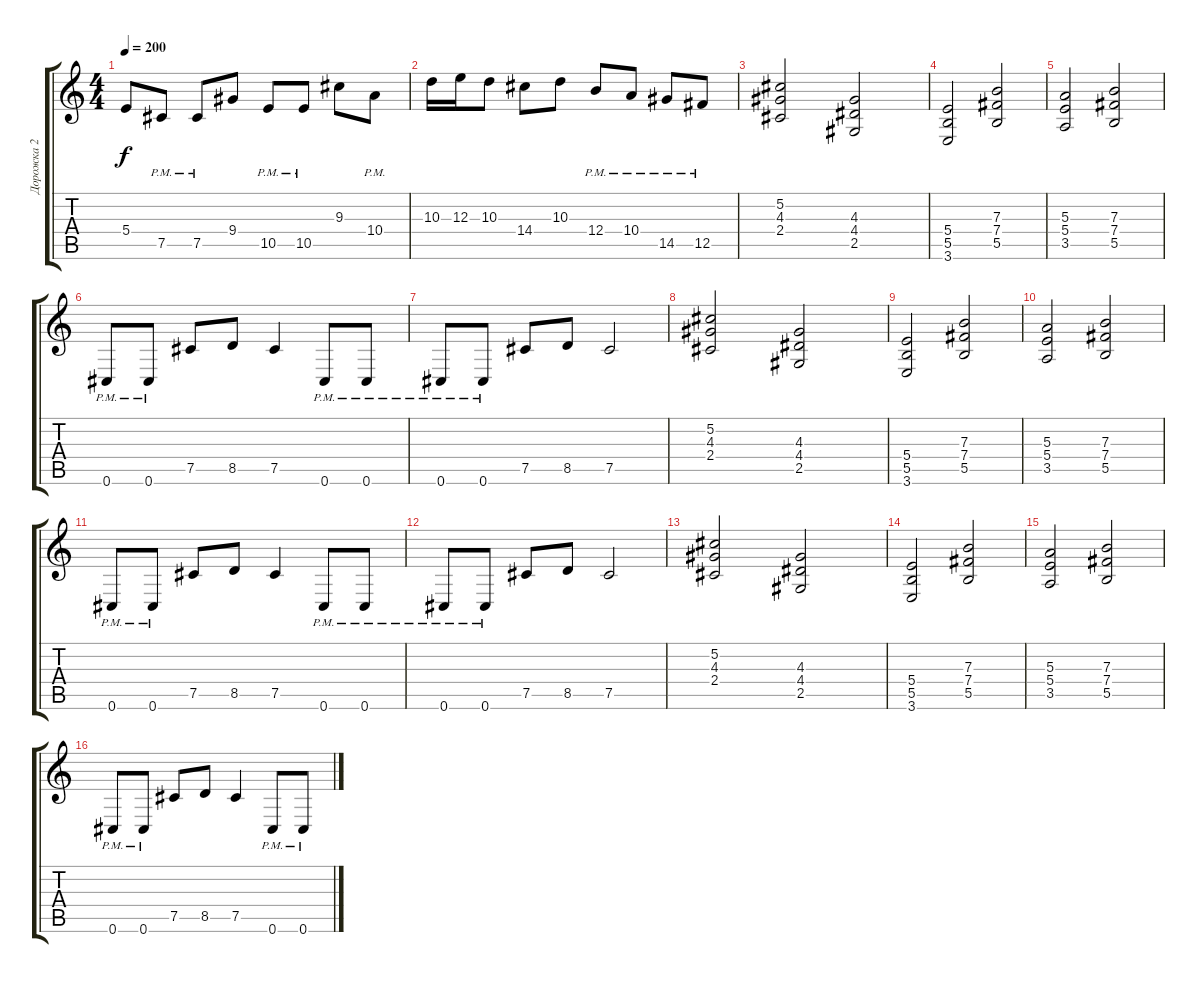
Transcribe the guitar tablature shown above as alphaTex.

\track ("Дорожка 2" "Дорожка 2") {instrument overdrivenguitar}
\staff {score tabs}
\tuning (Db4 Ab3 E3 B2 Gb2 Db2) {hide}
\ts (4 4)
\tempo 200
\clef g2
\ks c
5.4.8{dy f} 7.5{pm}.8 7.5{pm}.8 9.4.8 10.5{pm}.8 10.5{pm}.8 9.3.8 10.4{pm}.8 |
10.3.16 12.3.16 10.3.8 14.4.8 10.3.8 12.4{pm}.8 10.4{pm}.8 14.5{pm}.8 12.5{pm}.8 |
(5.2 4.3 2.4).2 (4.3 4.4 2.5).2 |
(5.4 5.5 3.6).2 (7.3 7.4 5.5).2 |
(5.3 5.4 3.5).2 (7.3 7.4 5.5).2 |
0.6{pm}.8 0.6{pm}.8 7.5.8 8.5.8 7.5.4 0.6{pm}.8 0.6{pm}.8 |
0.6{pm}.8 0.6{pm}.8 7.5.8 8.5.8 7.5.2 |
(5.2 4.3 2.4).2 (4.3 4.4 2.5).2 |
(5.4 5.5 3.6).2 (7.3 7.4 5.5).2 |
(5.3 5.4 3.5).2 (7.3 7.4 5.5).2 |
0.6{pm}.8 0.6{pm}.8 7.5.8 8.5.8 7.5.4 0.6{pm}.8 0.6{pm}.8 |
0.6{pm}.8 0.6{pm}.8 7.5.8 8.5.8 7.5.2 |
(5.2 4.3 2.4).2 (4.3 4.4 2.5).2 |
(5.4 5.5 3.6).2 (7.3 7.4 5.5).2 |
(5.3 5.4 3.5).2 (7.3 7.4 5.5).2 |
0.6{pm}.8 0.6{pm}.8 7.5.8 8.5.8 7.5.4 0.6{pm}.8 0.6{pm}.8
